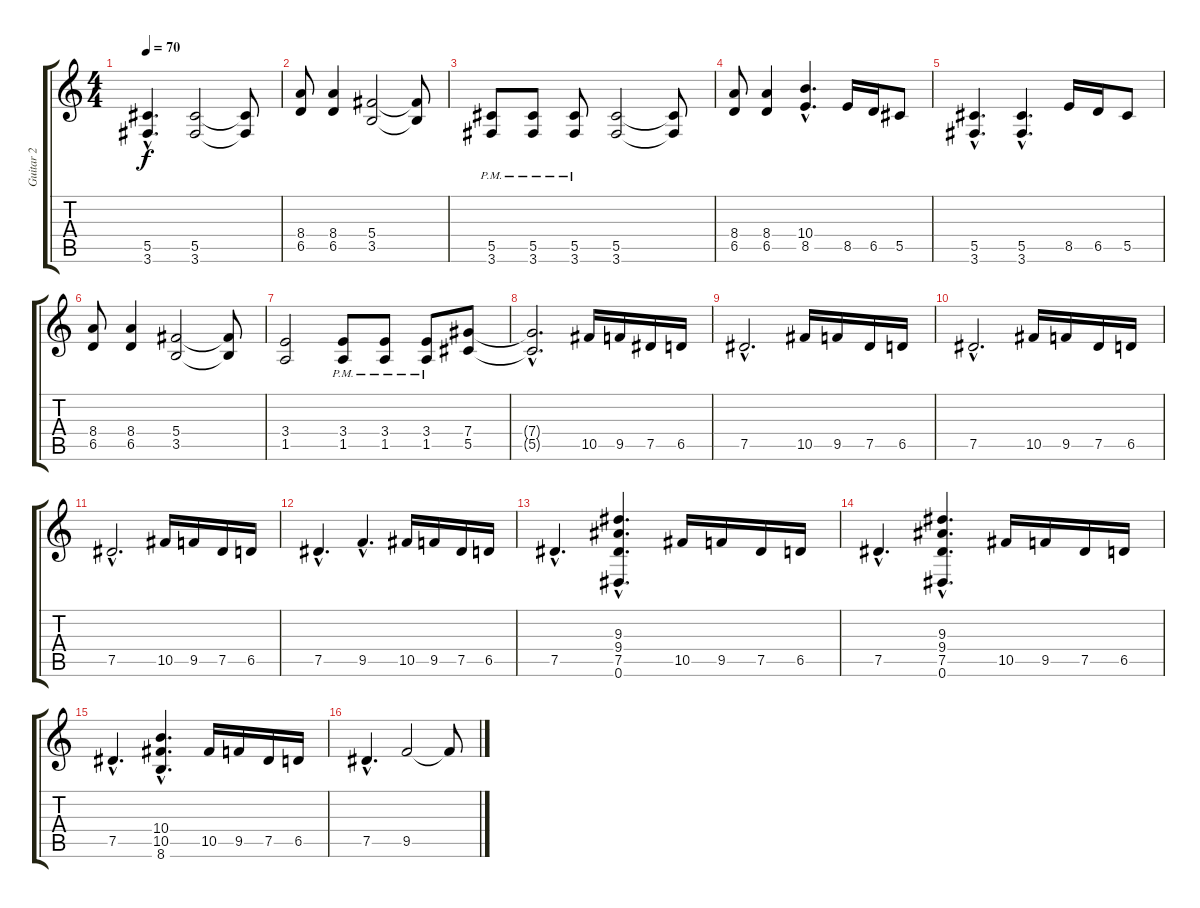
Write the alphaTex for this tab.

\track ("Guitar 2" "Guitar 2") {instrument distortionguitar}
\staff {score tabs}
\tuning (Eb4 Bb3 Gb3 Db3 Ab2 Eb2) {hide}
\ts (4 4)
\tempo 70
\clef g2
\ks c
(5.5{hac} 3.6{hac}).4{d dy f} (5.5 3.6).2 (5.5{t} 3.6{t}).8 |
(8.4 6.5).8 (8.4 6.5).4 (5.4 3.5).2 (5.4{t} 3.5{t}).8 |
(5.5{pm} 3.6{pm}).8 (5.5{pm} 3.6{pm}).8 (5.5{pm} 3.6{pm}).8 (5.5 3.6).2 (5.5{t} 3.6{t}).8 |
(8.4 6.5).8 (8.4 6.5).4 (10.4{hac} 8.5{hac}).4{d} 8.5.16 6.5.16 5.5.8 |
(5.5{hac} 3.6{hac}).4{d} (5.5{hac} 3.6{hac}).4{d} 8.5.16 6.5.16 5.5.8 |
(8.4 6.5).8 (8.4 6.5).4 (5.4 3.5).2 (5.4{t} 3.5{t}).8 |
(3.4 1.5).2 (3.4{pm} 1.5{pm}).8 (3.4{pm} 1.5{pm}).8 (3.4{pm} 1.5{pm}).8 (7.4 5.5).8 |
(7.4{hac t} 5.5{hac t}).2{d} 10.5.16 9.5.16 7.5.16 6.5.16 |
7.5{hac}.2{d} 10.5.16 9.5.16 7.5.16 6.5.16 |
7.5{hac}.2{d} 10.5.16 9.5.16 7.5.16 6.5.16 |
7.5{hac}.2{d} 10.5.16 9.5.16 7.5.16 6.5.16 |
7.5{hac}.4{d} 9.5{hac}.4{d} 10.5.16 9.5.16 7.5.16 6.5.16 |
7.5{hac}.4{d} (9.3{hac} 9.4{hac} 7.5{hac} 0.6{hac}).4{d} 10.5.16 9.5.16 7.5.16 6.5.16 |
7.5{hac}.4{d} (9.3{hac} 9.4{hac} 7.5{hac} 0.6{hac}).4{d} 10.5.16 9.5.16 7.5.16 6.5.16 |
7.5{hac}.4{d} (10.4{hac} 10.5{hac} 8.6{hac}).4{d} 10.5.16 9.5.16 7.5.16 6.5.16 |
7.5{hac}.4{d} 9.5.2 9.5{t}.8
